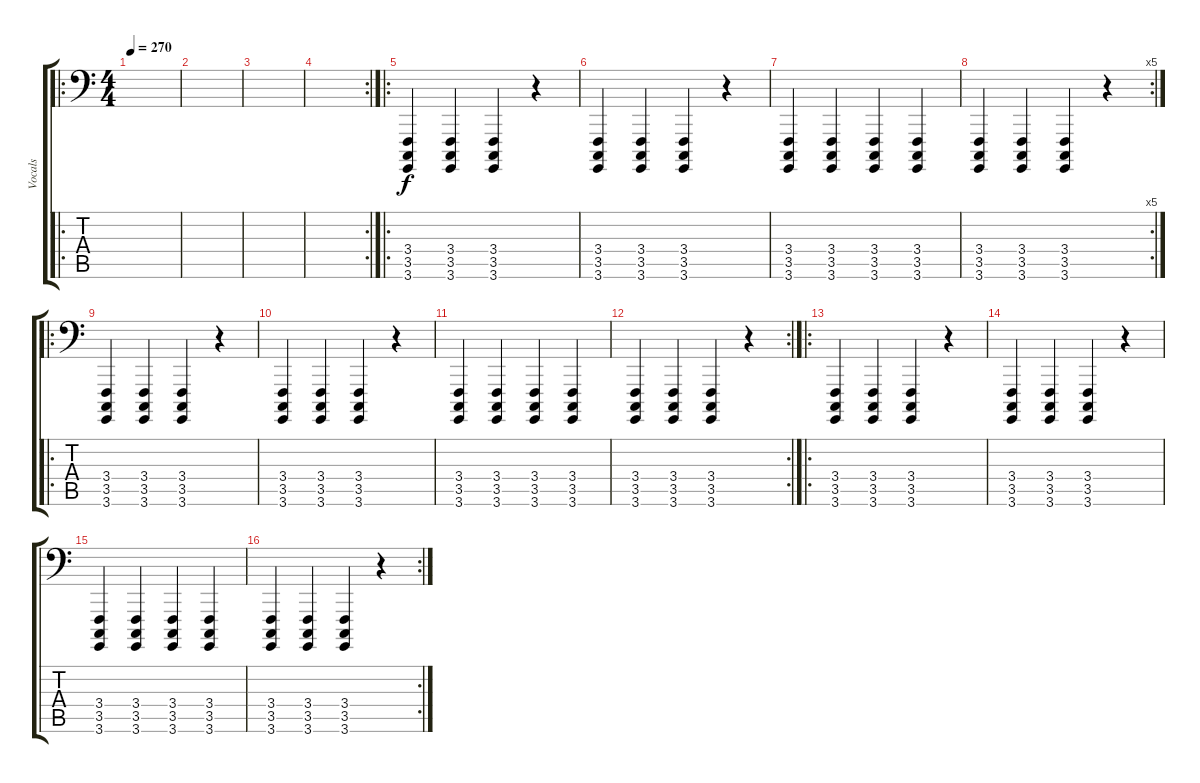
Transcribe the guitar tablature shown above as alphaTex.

\track ("Vocals" "Vocals") {instrument gunshot}
\staff {score tabs}
\tuning (E2 B1 G1 D1 A0 E0) {hide}
\ro
\ts (4 4)
\tempo 270
\clef f4
\ks c
|
|
|
\rc 2
|
\ro
(3.4 3.5 3.6).4 (3.4 3.5 3.6).4 (3.4 3.5 3.6).4 r.4 |
(3.4 3.5 3.6).4 (3.4 3.5 3.6).4 (3.4 3.5 3.6).4 r.4 |
(3.4 3.5 3.6).4 (3.4 3.5 3.6).4 (3.4 3.5 3.6).4 (3.4 3.5 3.6).4 |
\rc 5
(3.4 3.5 3.6).4 (3.4 3.5 3.6).4 (3.4 3.5 3.6).4 r.4 |
\ro
(3.4 3.5 3.6).4 (3.4 3.5 3.6).4 (3.4 3.5 3.6).4 r.4 |
(3.4 3.5 3.6).4 (3.4 3.5 3.6).4 (3.4 3.5 3.6).4 r.4 |
(3.4 3.5 3.6).4 (3.4 3.5 3.6).4 (3.4 3.5 3.6).4 (3.4 3.5 3.6).4 |
\rc 2
(3.4 3.5 3.6).4 (3.4 3.5 3.6).4 (3.4 3.5 3.6).4 r.4 |
\ro
(3.4 3.5 3.6).4 (3.4 3.5 3.6).4 (3.4 3.5 3.6).4 r.4 |
(3.4 3.5 3.6).4 (3.4 3.5 3.6).4 (3.4 3.5 3.6).4 r.4 |
(3.4 3.5 3.6).4 (3.4 3.5 3.6).4 (3.4 3.5 3.6).4 (3.4 3.5 3.6).4 |
\rc 2
(3.4 3.5 3.6).4 (3.4 3.5 3.6).4 (3.4 3.5 3.6).4 r.4
